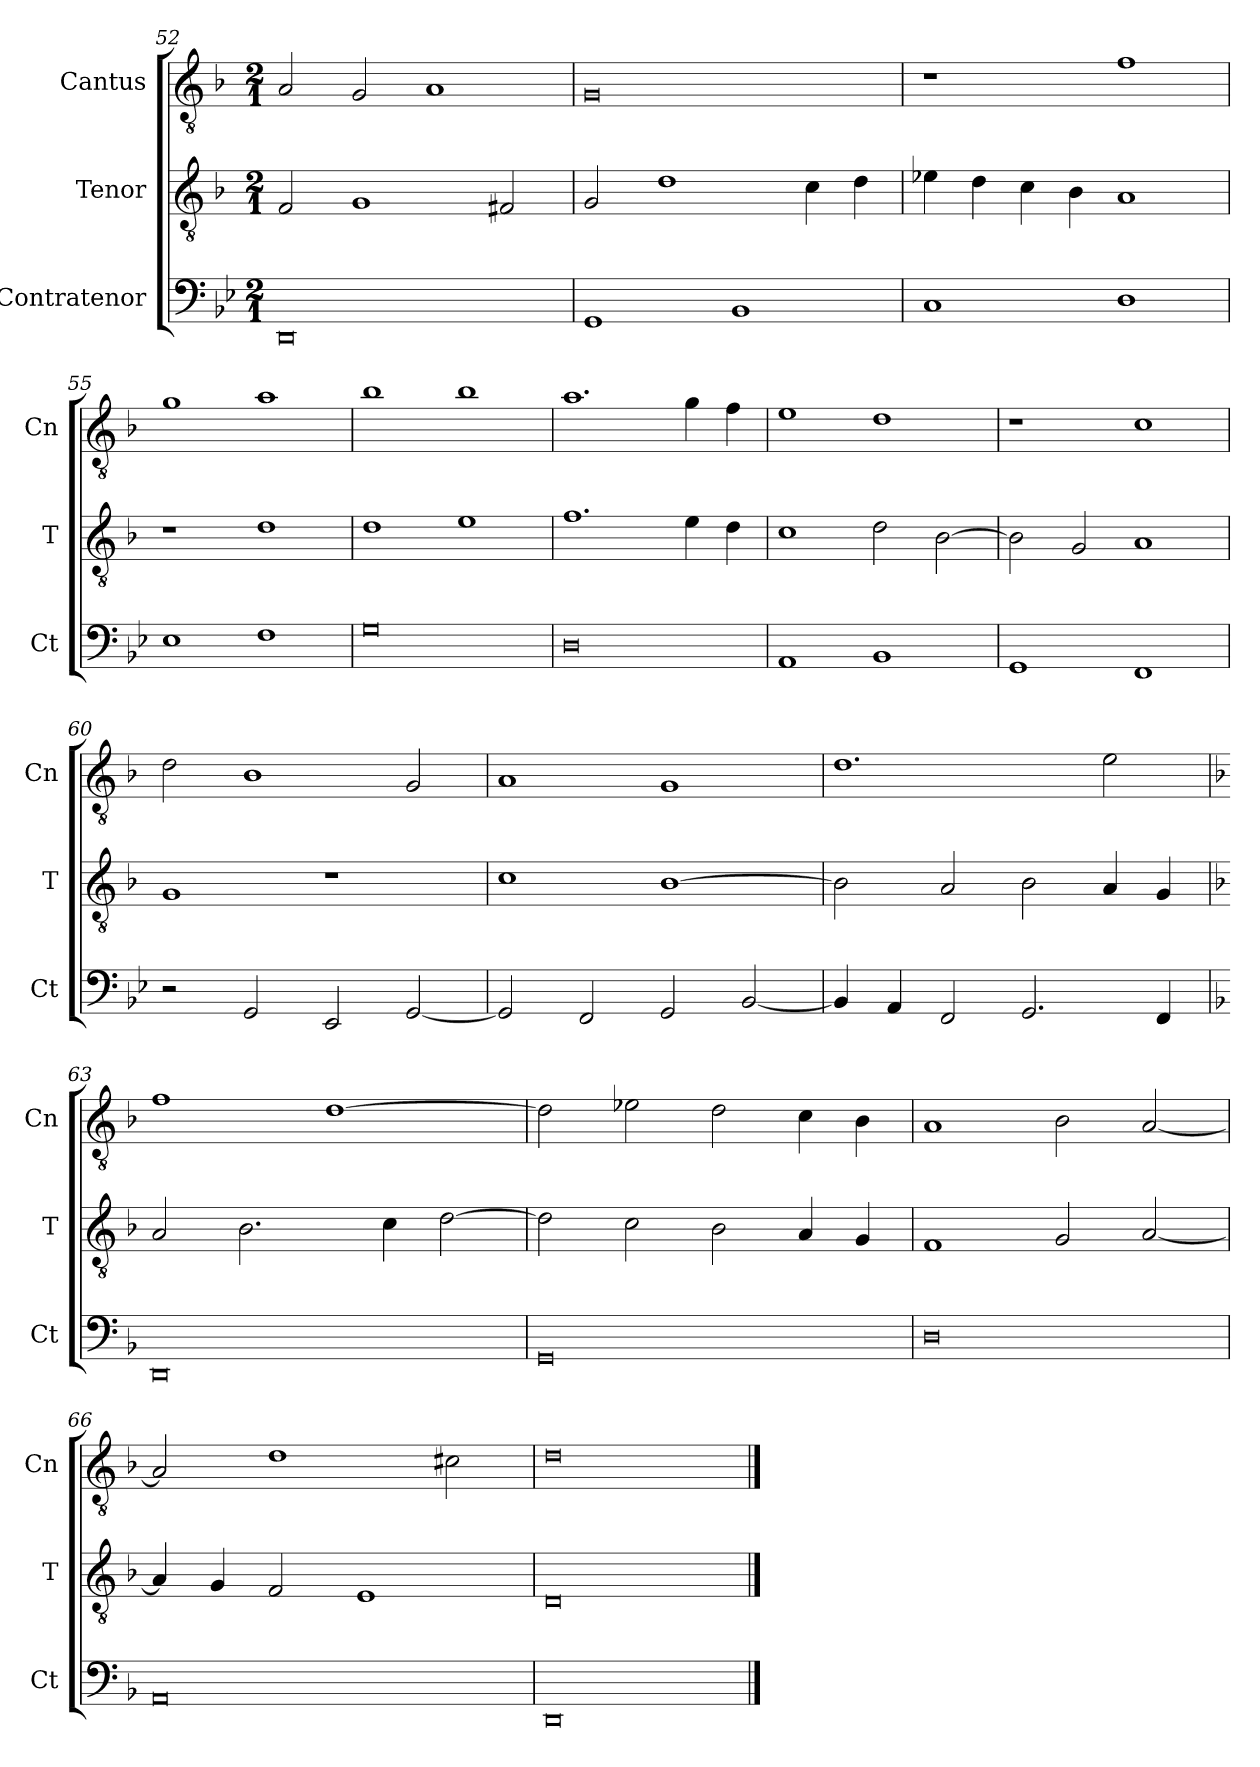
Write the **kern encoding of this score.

**kern	**kern	**kern
*part3	*part2	*part1
*staff3	*staff2	*staff1
*I"Contratenor	*I"Tenor	*I"Cantus
*I'Ct	*I'T	*I'Cn
*clefF4	*clefGv2	*clefGv2
*k[b-e-]	*k[b-]	*k[b-]
*M2/1	*M2/1	*M2/1
=52	=52	=52
0DD	2F/	2A/
.	1G	2G/
.	.	1A
.	2F#X/	.
=53	=53	=53
1GG	2G/	0G
.	1d	.
1BB-	.	.
.	4c\	.
.	4d\	.
=54	=54	=54
1C	4e-X\	1r
.	4d\	.
.	4c\	.
.	4B-\	.
1D	1A	1f
=55	=55	=55
1E-	1r	1g
1F	1d	1a
=56	=56	=56
0G	1d	1b-
.	1e	1b-
=57	=57	=57
0D	1.f	1.a
.	4e\	4g\
.	4d\	4f\
=58	=58	=58
1AA	1c	1e
1BB-	2d\	1d
.	[2B-\	.
=59	=59	=59
1GG	2B-\]	1r
.	2G/	.
1FF	1A	1c
=60	=60	=60
2r	1G	2d\
2GG/	.	1B-
2EE-/	1r	.
[2GG/	.	2G/
=61	=61	=61
2GG/]	1c	1A
2FF/	.	.
2GG/	[1B-	1G
[2BB-/	.	.
=62	=62	=62
4BB-/]	2B-\]	1.d
4AA/	.	.
2FF/	2A/	.
2.GG/	2B-\	.
.	4A/	2e\
4FF/	4G/	.
=63	=63	=63
*k[b-]	*	*
0DD	2A/	1f
.	2.B-\	.
.	.	[1d
.	4c\	.
.	[2d\	.
=64	=64	=64
0GG	2d\]	2d\]
.	2c\	2e-X\
.	2B-\	2d\
.	4A/	4c\
.	4G/	4B-\
=65	=65	=65
0D	1F	1A
.	2G/	2B-\
.	[2A/	[2A/
=66	=66	=66
0AA	4A/]	2A/]
.	4G/	.
.	2F/	1d
.	1E	.
.	.	2c#X\
=67	=67	=67
0DD	0D	0d
==	==	==
*-	*-	*-
